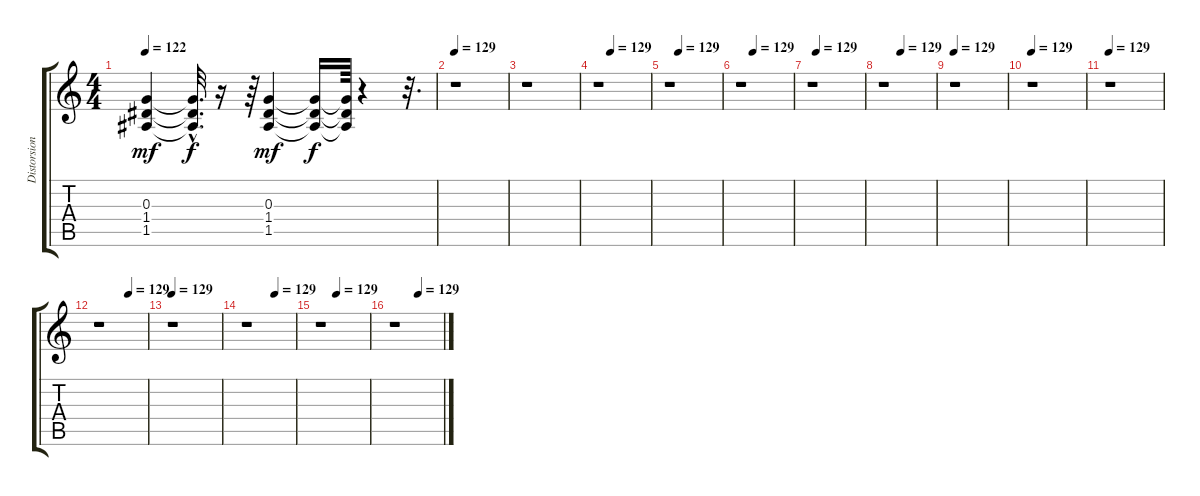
\track ("Distorsion" "Distorsion") {instrument distortionguitar}
\staff {score tabs}
\tuning (E4 B3 G3 D3 A2 E2) {hide}
\ts (4 4)
\tempo 122
\clef g2
\ks c
(0.3 1.4 1.5).4{dy mf} (0.3{hac t} 1.4{hac t} 1.5{hac t}).32{d dy f} r.16 r.64 (0.3 1.4 1.5).4{dy mf} (0.3{t} 1.4{t} 1.5{t}).16{dy f} (0.3{t} 1.4{t} 1.5{t}).64 r.4 r.32{d} |
\tempo 129
r.1 |
r.1 |
\tempo (129 0.25)
r.1 |
\tempo (129 0.1875)
r.1 |
\tempo (129 0.25)
r.1 |
\tempo (129 0.09375)
r.1 |
\tempo (129 0.34375)
r.1 |
\tempo 129
r.1 |
\tempo 129
r.1 |
\tempo 129
r.1 |
\tempo (129 0.625)
r.1 |
\tempo 129
r.1 |
\tempo (129 0.59375)
r.1 |
\tempo (129 0.34375)
r.1 |
\tempo (129 0.5)
r.1
